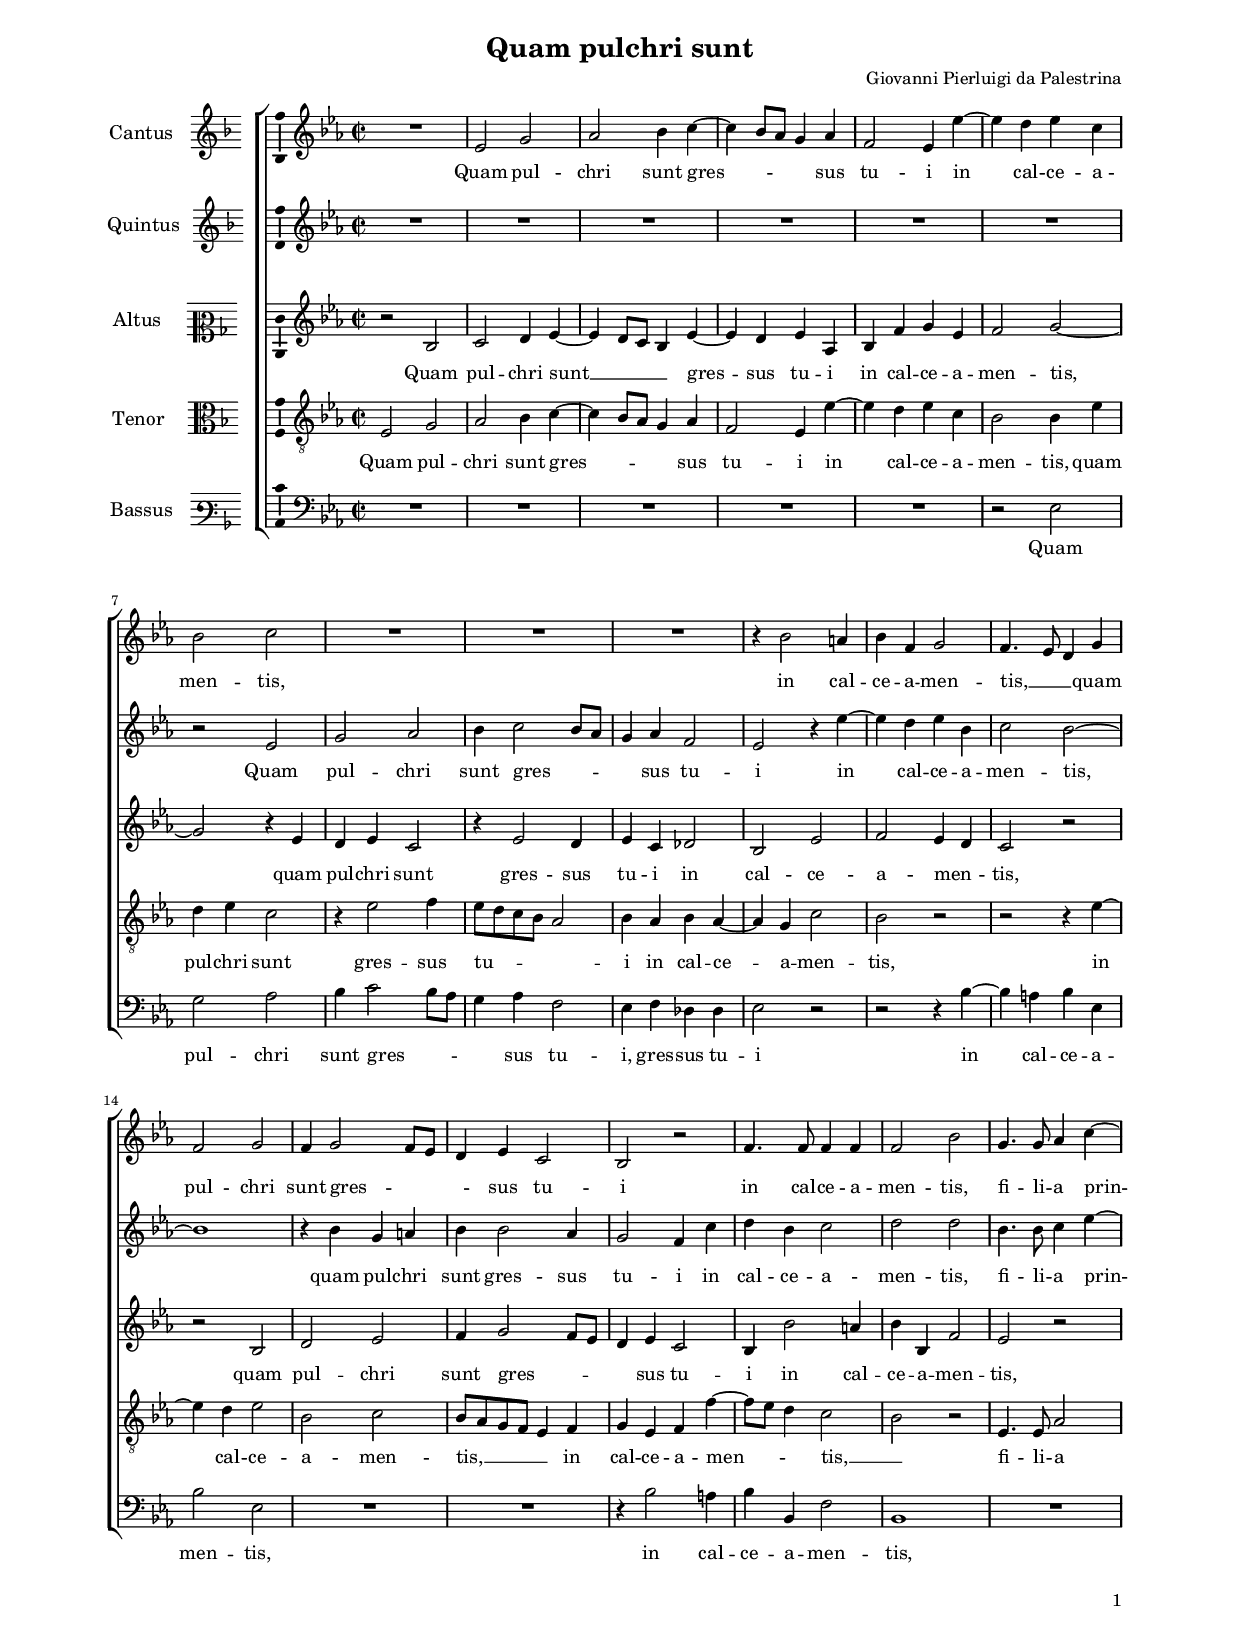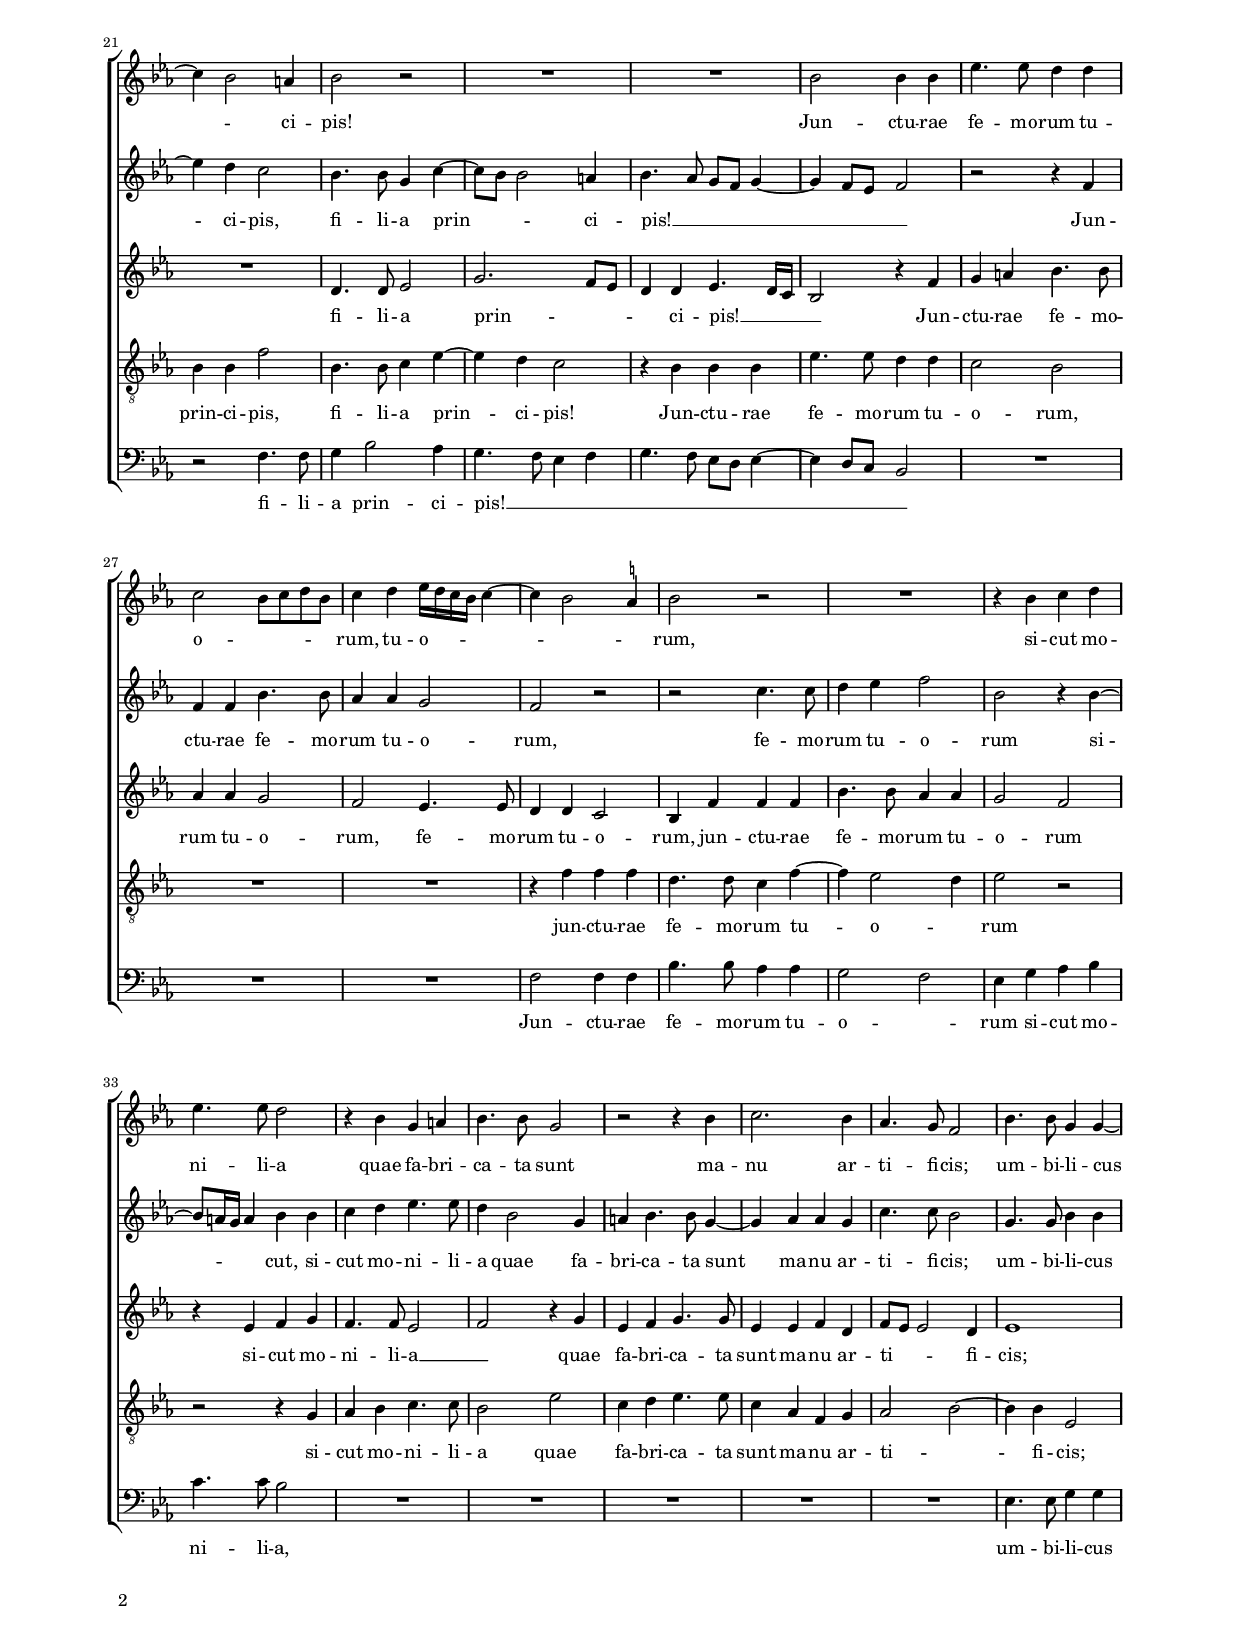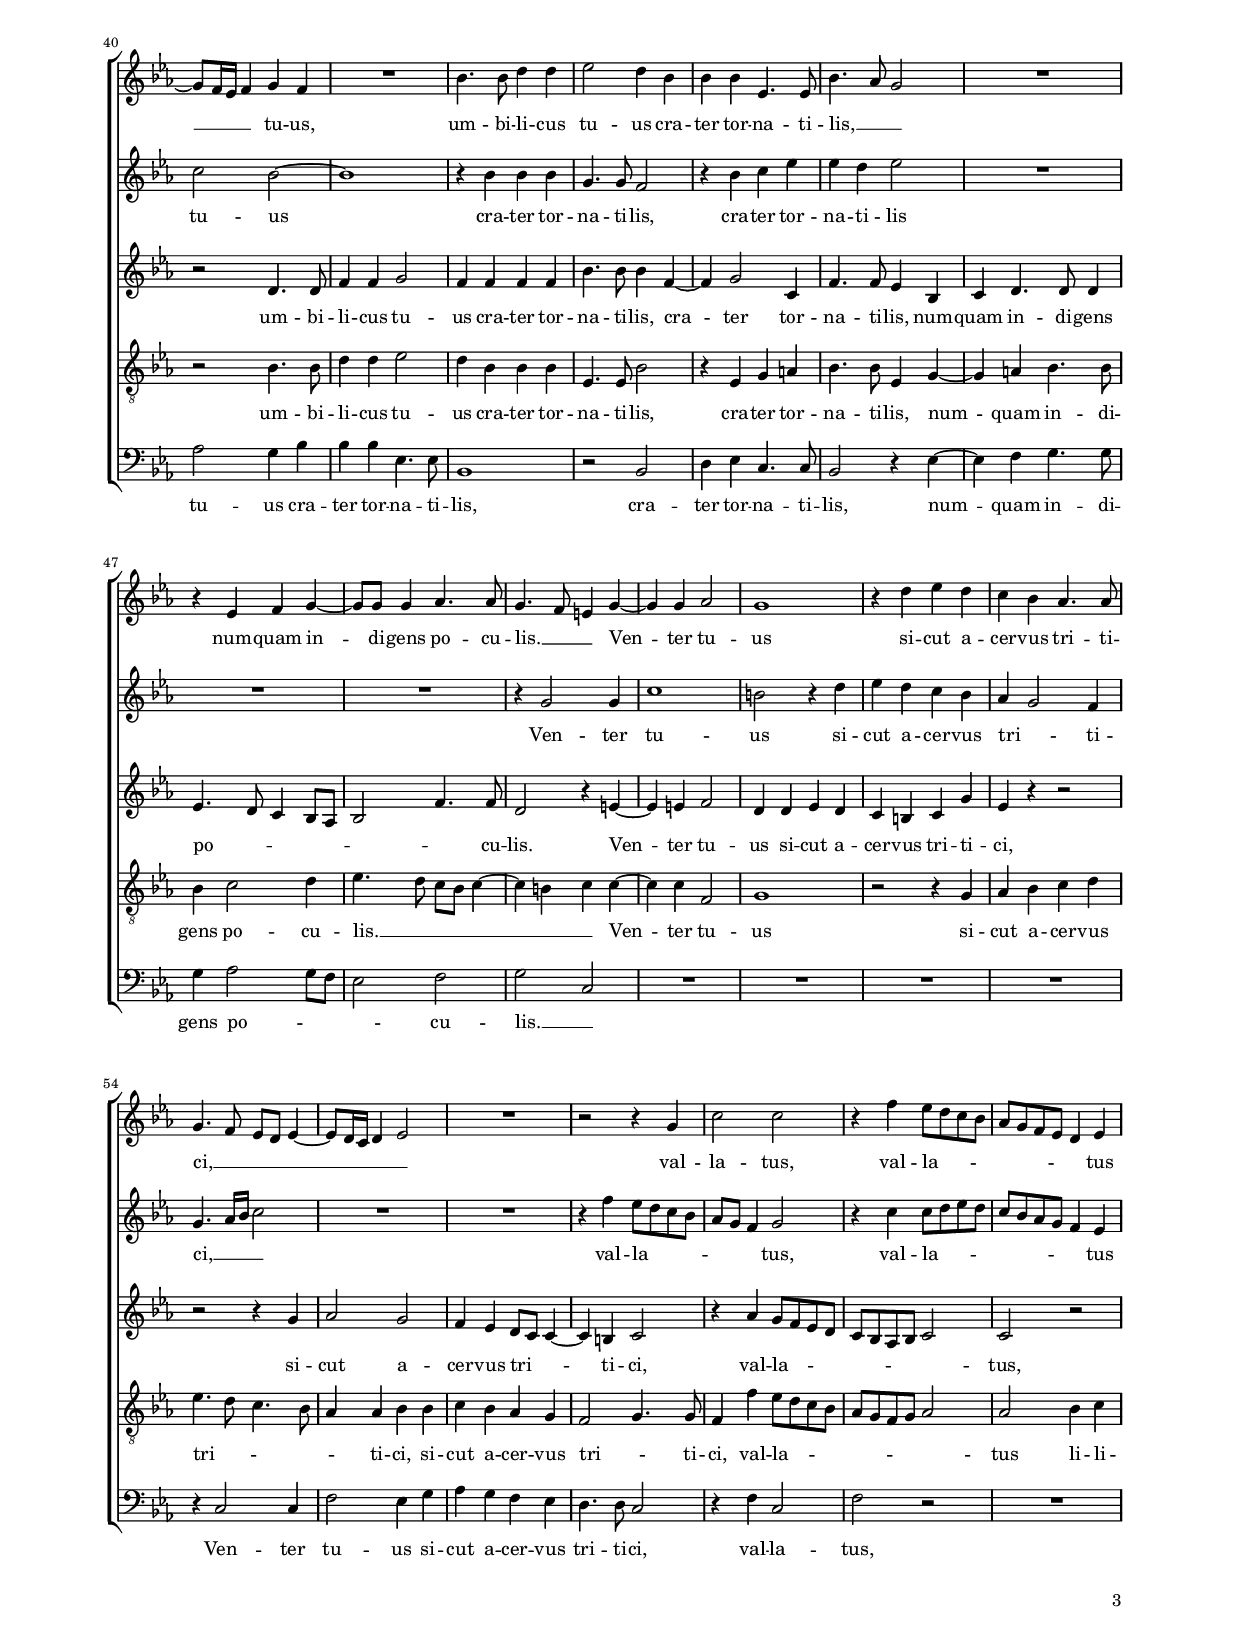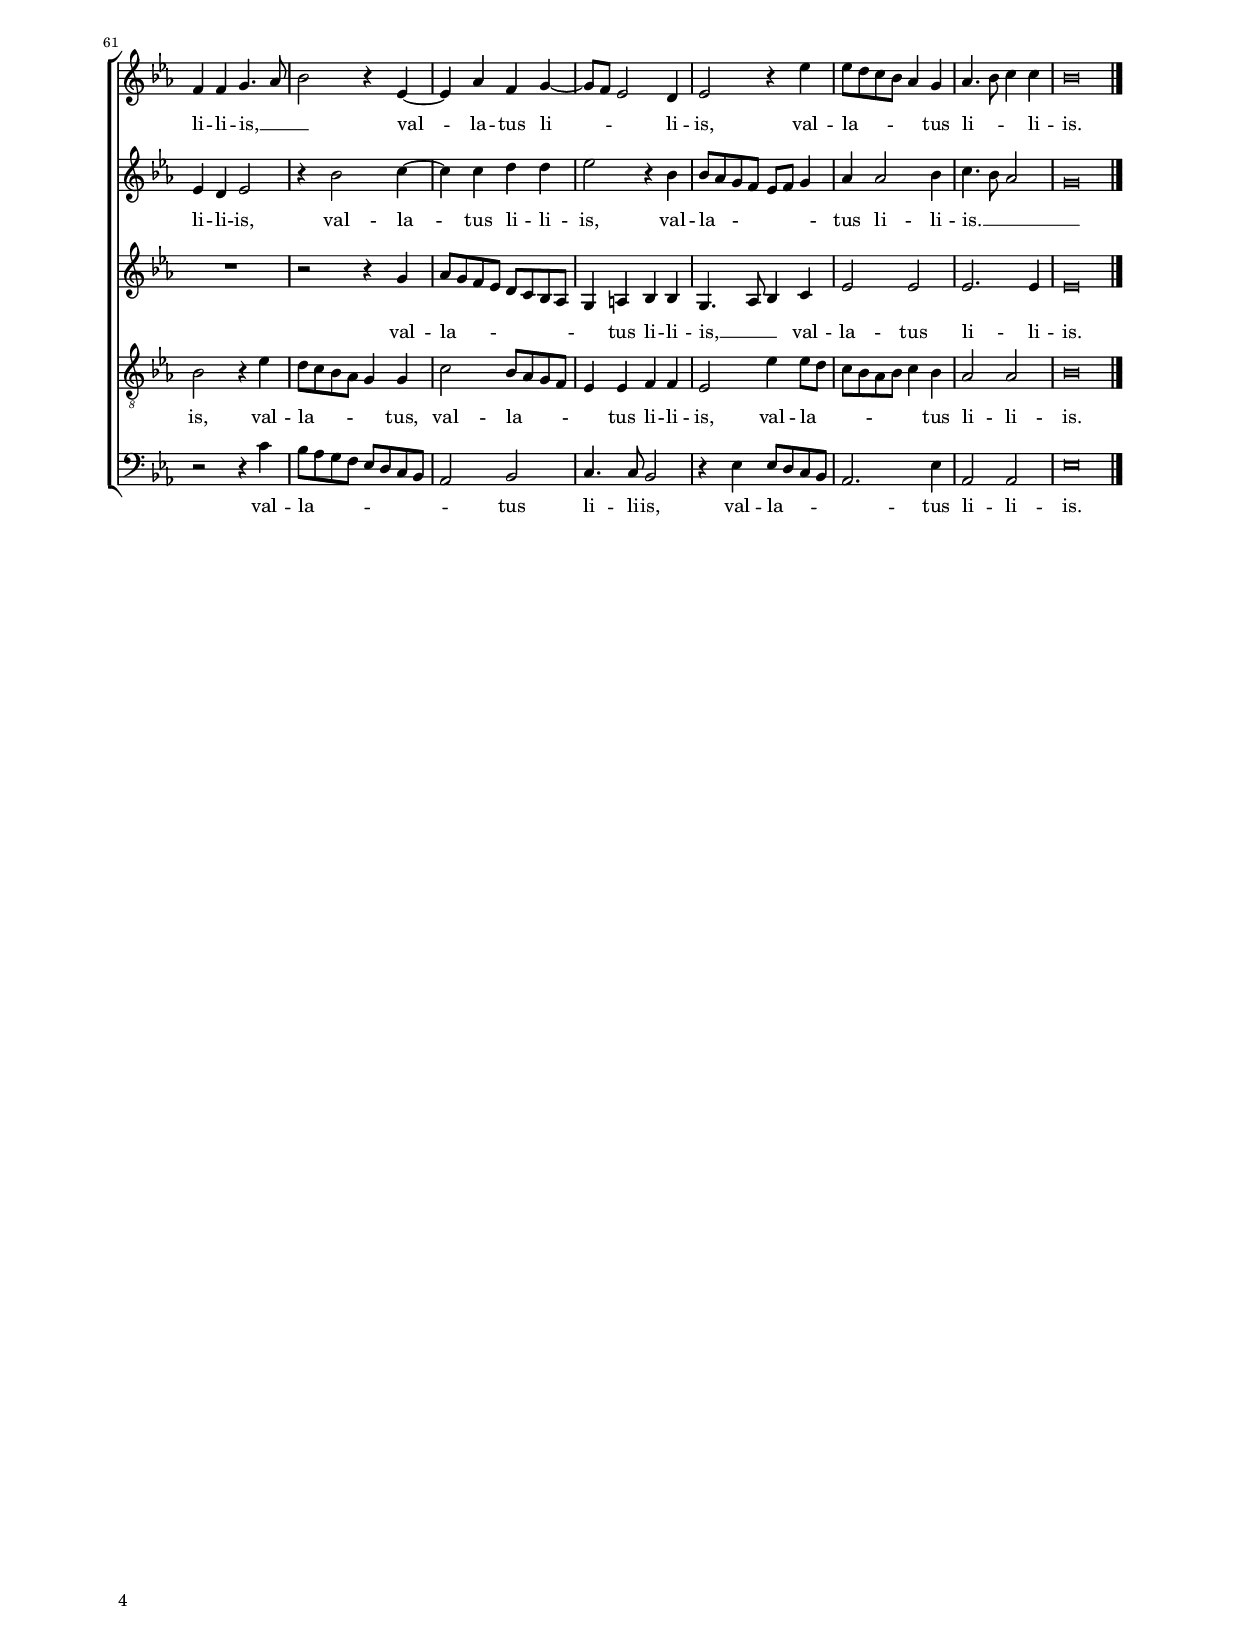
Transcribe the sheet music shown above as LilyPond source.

\header
{
  title="Quam pulchri sunt"
  composer="Giovanni Pierluigi da Palestrina"
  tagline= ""
}

\version "2.24.0"
\language deutsch
#(set-global-staff-size 15)
% #(set-default-paper-size "letter")
#(ly:set-option 'point-and-click #f)


\paper
	{
	top-margin = 1.8 \cm
	bottom-margin = 1.2 \cm
	left-margin = 2 \cm
	right-margin = 2 \cm
	ragged-bottom = ##f
	ragged-last-bottom = ##t
	print-page-number = ##f
	system-system-spacing = #'((basic-distance . 16) (minimum-distance . 14) (padding . 5) (strechability . 150))
	oddFooterMarkup=\markup   \fill-line { "" \fromproperty #'page:page-number-string }
	evenFooterMarkup=\markup  \fill-line { \fromproperty #'page:page-number-string "" }
	last-bottom-spacing = #'((basic-distance . 12) (minimum-distance . 7) (padding . 4))
%	systems-per-page = 3
%	page-count = 3
%	min-systems-per-page = 3
	markup-system-spacing.basic-distance = #12
	}

	
global = {
	\key f \major
	\time 2/2
	\set Score.tempoHideNote = ##t
	\tempo 4 = 95
	\skip 1*67
	\set Score.measureLength = #(ly:make-moment 2/1)
	\skip 1*2 \bar "|."
	}

	ficta = { \once \set suggestAccidentals = ##t }

	forget = #(define-music-function (music) (ly:music?) #{
		\accidentalStyle forget
		$music
		\accidentalStyle default
		#})

	m = \melisma
	me = \melismaEnd
%	\mark \markup { \fontsize #-3 \note  {2} #1 = \fontsize #-3 \note {2.} #1 }



incipitcantus = \markup { \score {
	{
	\set Staff.instrumentName = \markup { \fontsize #1 "Cantus" }
	\key f \major
	\clef violin
	s4 \bar ""
	}
	\layout  {
	raggedright = ##t
	indent = 1.6 \cm
	line-width = 2.4\cm
	\context { \Staff \remove Time_signature_engraver }
	\override Staff.Clef.Y-extent = #'(0 . 0)
	}} \hspace #1 }
	 
      
incipitquintus = \markup { \score {
	{
	\set Staff.instrumentName = \markup { \fontsize #1 "Quintus" }
	\key f \major
	\clef violin
	s4 \bar ""
	}
	\layout  {
	raggedright = ##t
	indent = 1.6 \cm
	line-width = 2.4\cm
	\context { \Staff \remove Time_signature_engraver }
	\override Staff.Clef.Y-extent = #'(0 . 0)
	}} \hspace #1 }
    

incipitaltus = \markup { \score {
	{
	\set Staff.instrumentName = \markup { \fontsize #1 "Altus" }
	\key f \major
	\clef mezzosoprano
	s4 \bar ""
	}
	\layout  {
	raggedright = ##t
	indent = 1.6 \cm
	line-width = 2.4\cm
	\context { \Staff \remove Time_signature_engraver }
	\override Staff.Clef.Y-extent = #'(0 . 0)
	}} \hspace #1 }
    

incipittenor = \markup { \score {
	{
	\set Staff.instrumentName = \markup { \fontsize #1 "Tenor" }
	\key f \major
	\clef alto
	s4 \bar ""
	}
	\layout  {
	raggedright = ##t
	indent = 1.6 \cm
	line-width = 2.4\cm
	\context { \Staff \remove Time_signature_engraver }
	\override Staff.Clef.Y-extent = #'(0 . 0)
	}} \hspace #1 }
      
      
incipitbassus = \markup { \score {
	{
	\set Staff.instrumentName = \markup { \fontsize #1 "Bassus" }
	\key f \major
	\clef varbaritone
	s4 \bar ""
	}
	\layout  {
	raggedright = ##t
	indent = 1.6 \cm
	line-width = 2.4\cm
	\context { \Staff \remove Time_signature_engraver }
	\override Staff.Clef.Y-extent = #'(0 . 0)
	}} \hspace #1 }


cantus =  \relative c''
	{
	R1
	f,2 a
	b2 c4 d~
	d4 c8 b a4 b
%5
	g2 f4 f'~ |
	f4 e f d
	c2 d
	R1
	R1
%10
	R1 |
	r4 c2 h4
	c4 g a2
	g4. f8 e4 a
	g2 a
%15
	g4 a2 g8 f |
	e4 f d2
	c2 r
	g'4. g8 g4 g
	g2 c
%20
	a4. a8 b4 d~ |
	d4 c2 h4
	c2 r
	R1
	R1
%25
	c2 c4 c |
	f4. f8 e4 e
	d2 c8 d e c
	d4 e f16 e d c d4~
	d4 c2 \ficta h4
%30
	c2 r |
	R1
	r4 c d e
	f4. f8 e2
	r4 c a h
%35
	c4. c8 a2 |
	r2 r4 c
	d2. c4
	b4. a8 g2
	c4. c8 a4 a~
%40
	a8 g16 f g4 a g |
	R1
	c4. c8 e4 e
	f2 e4 c
	c4 c f,4. f8
%45
	c'4. b8 a2 |
	R1
	r4 f g a~
	a8 a a4 b4. b8
	a4. g8 fis4 a~
%50
	a4 a b2 |
	a1
	r4 e' f e
	d4 c b4. b8
	a4. g8 f e f4~
%55
	f8 e16 d e4 f2 |
	R1
	r2 r4 a
	d2 d
	r4 g f8 e d c
%60
	b8 a g f e4 f |
	g4 g a4. b8
	c2 r4 f,~
	f4 b g a~
	a8 g f2 e4
%65
	f2 r4 f' |
	f8 e d c b4 a
	b4. c8 d4 d
	c\breve |
	}


quintus =  \relative c''
	{
	R1
	R1
	R1
	R1
%5
	R1 |
	R1
	r2 f,
	a2 b
	c4 d2 c8 b
%10
	a4 b g2 |
	f2 r4 f'~
	f4 e f c
	d2 c~
	c1
%15
	r4 c a h |
	c4 c2 b4
	a2 g4 d'
	e4 c d2
	e2 e
%20
	c4. c8 d4 f~ |
	f4 e d2
	c4. c8 a4 d~
	d8 c c2 h4
	c4. b8 a g a4~
%25
	a4 g8 f g2 |
	r2 r4 g
	g4 g c4. c8
	b4 b a2
	g2 r
%30
	r2 d'4. d8 |
	e4 f g2
	c,2 r4 c~
	c8 h16 a h4 c c
	d4 e f4. f8
%35
	e4 c2 a4 |
	h4 c4. c8 a4~
	a4 b b a
	d4. d8 c2
	a4. a8 c4 c
%40
	d2 c~ |
	c1
	r4 c c c
	a4. a8 g2
	r4 c d f
%45
	f4 e f2 |
	R1
	R1
	R1
	r4 a,2 a4
%50
	d1 |
	cis2 r4 e
	f4 e d c
	b4 a2 g4
	a4. b16 c d2
%55
	R1 |
	R1
	r4 g f8 e d c
	b8 a g4 a2
	r4 d d8 e f e
%60
	d8 c b a g4 f |
	f4 e f2
	r4 c'2 d4~
	d4 d e e
	f2 r4 c
%65
	c8 b a g f g a4 |
	b4 b2 c4
	d4. c8 b2
	a\breve |
	}


altus =  \relative c'
	{
	r2 c
	d2 e4 f~
	f4 e8 d c4 f~
	f4 e f b,
%5
	c4 g' a f |
	g2 a~
	a2 r4 f
	e4 f d2
	r4 f2 e4
%10
	f4 d es2 |
	c2 f
	g2 f4 e
	d2 r
	r2 c
%15
	e2 f |
	g4 a2 g8 f
	e4 f d2
	c4 c'2 h4
	c4 c, g'2
%20
	f2 r |
	R1
	e4. e8 f2
	a2. g8 f
	e4 e f4. e16 d
	c2 r4 g'
%25
	a4 h c4. c8 |
	b4 b a2 
	g2 f4. f8
	e4 e d2
	c4 g' g g
%30
	c4. c8 b4 b |
	a2 g
	r4 f g a
	g4. g8 f2
	g2 r4 a
%35
	f4 g a4. a8 |
	f4 f g e
	g8 f f2 e4
	f1
	r2 e4. e8
%40
	g4 g a2 |
	g4 g g g
	c4. c8 c4 g~
	g4 a2 d,4
	g4. g8 f4 c
%45
	d4 e4. e8 e4 |
	f4. e8 d4 c8 b
	c2 g'4. g8
	e2 r4 fis~
	fis fis g2
%50
	e4 e f e |
	d4 cis d a'
	f4 r r2
	r2 r4 a
	b2 a
%55
	g4 f e8 d d4~ |
	d4 cis d2
	r4 b' a8 g f e
	d8 c b c d2
	d2 r
%60
	R1 |
	r2 r4 a'
	b8 a g f e d c b
	a4 h c c
	a4. b8 c4 d
%65
	f2 f |
	f2. f4
	f\breve |
	}


tenor  =  \relative c'
	{
	f,2 a
	b2 c4 d~
	d4 c8 b a4 b
	g2 f4 f'~
%5
	f4 e f d |
	c2 c4 f
	e4 f d2
	r4 f2 g4
	f8 e d c b2
%10
	c4 b c b~ |
	b4 a d2
	c2 r
	r2 r4 f~
	f4 e f2
%15
	c2 d |
	c8 b a g f4 g
	a4 f g g'~
	g8 f e4 d2
	c2 r
%20
	f,4. f8 b2 |
	c4 c g'2
	c,4. c8 d4 f~
	f4 e d2
	r4 c c c
%25
	f4. f8 e4 e |
	d2 c
	R1
	R1
	r4 g' g g
%30
	e4. e8 d4 g~ |
	g4 f2 e4
	f2 r
	r2 r4 a,
	b4 c d4. d8
%35
	c2 f |
	d4 e f4. f8
	d4 b g a
	b2 c~
	c4 c f,2
%40
	r2 c'4. c8 |
	e4 e f2
	e4 c c c
	f,4. f8 c'2
	r4 f, a h
%45
	c4. c8 f,4 a~ |
	a4 h c4. c8
	c4 d2 e4
	f4. e8 d c d4~
	d4 cis d d~
%50
	d4 d g,2 |
	a1
	r2 r4 a
	b4 c d e
	f4. e8 d4. c8
%55
	b4 b c c |
	d4 c b a
	g2 a4. a8
	g4 g' f8 e d c
	b8 a g a b2
%60
	b2 c4 d |
	c2 r4 f
	e8 d c b a4 a
	d2 c8 b a g
	f4 f g g
%65
	f2 f'4 f8 e |
	d8 c b c d4 c
	b2 b
	c\breve |
	}


bassus  =  \relative c
	{
	R1
	R1
	R1
	R1
%5
	R1 |
	r2 f
	a2 b
	c4 d2 c8 b
	a4 b g2
%10
	f4 g es es |
	f2 r
	r2 r4 c'~
	c4 h c f,
	c'2 f,
%15
	R1 |
	R1
	r4 c'2 h4
	c4 c, g'2
	c,1
%20
	R1 |
	r2 g'4. g8
	a4 c2 b4
	a4. g8 f4 g
	a4. g8 f e f4~
%25
	f4 e8 d c2 |
	R1
	R1
	R1
	g'2 g4 g
%30
	c4. c8 b4 b |
	a2 g
	f4 a b c
	d4. d8 c2
	R1
%35
	R1 |
	R1
	R1
	R1
	f,4. f8 a4 a
%40
	b2 a4 c |
	c4 c f,4. f8
	c1 r2 c
	e4 f d4. d8
	c2 r4 f~
%45
	f4 g a4. a8 |
	a4 b2 a8 g
	f2 g
	a2 d,
	R1
%50
	R1 |
	R1
	R1
	r4 d2 d4
	g2 f4 a
%55
	b4 a g f |
	e4. e8 d2
	r4 g d2
	g2 r
	R1
%60
	r2 r4 d' |
	c8 b a g f e d c
	b2 c
	d4. d8 c2
	r4 f f8 e d c
%65
	b2. f'4 |
	b,2 b
	f'\breve |
	}


lyricscantus = \lyricmode {
	Quam pul -- chri sunt gres -- _ _ _ sus tu -- i in cal -- ce -- a -- men -- tis,
	in cal -- ce -- a -- men -- tis, __ _ _
	quam pul -- chri sunt gres -- _ _ _ sus tu -- i in cal -- ce -- a -- men -- tis,
	fi -- li -- a prin -- _ ci -- pis!
	Jun -- ctu -- rae fe -- mo -- rum tu -- o -- _ _ _ _ rum,
	tu -- o -- _ _ _ _ _ _ rum,
	si -- cut mo -- ni -- li -- a
	quae fa -- bri -- ca -- ta sunt ma -- nu ar -- ti -- fi -- cis;
	um -- bi -- li -- cus __ _ _ _ tu -- us,
	um -- bi -- li -- cus tu -- us cra -- ter tor -- na -- ti -- lis, __ _ _
	num -- quam in -- di -- gens po -- cu -- lis. __ _ _
	Ven -- ter tu -- us si -- cut a -- cer -- vus tri -- ti -- ci, __ _ _ _ _ _ _ _ _
	val -- la -- tus,
	val -- la -- _ _ _ _ _ _ _ _ tus li -- li -- is, __ _ _
	val -- la -- tus li -- _ _ li -- is,
	val -- la -- _ _ _ _ tus li -- _ _ li -- is.
	}


lyricsquintus = \lyricmode {
	Quam pul -- chri sunt gres -- _ _ _ sus tu -- i in cal -- ce -- a -- men -- tis,
	quam pul -- chri sunt gres -- sus tu -- i in cal -- ce -- a -- men -- tis,
	fi -- li -- a prin -- ci -- pis,
	fi -- li -- a prin -- _ _ ci -- pis! __ _ _ _ _ _ _ _
	Jun -- ctu -- rae fe -- mo -- rum tu -- o -- rum,
	fe -- mo -- rum tu -- o -- rum
	si -- _ _ _ cut,
	si -- cut mo -- ni -- li -- a
	quae fa -- bri -- ca -- ta sunt ma -- nu ar -- ti -- fi -- cis;
	um -- bi -- li -- cus tu -- us cra -- ter tor -- na -- ti -- lis,
	cra -- ter tor -- na -- ti -- lis
	Ven -- ter tu -- us si -- cut a -- cer -- vus tri -- _ ti -- ci, __ _ _ _
	val -- la -- _ _ _ _ _ _ tus,
	val -- la -- _ _ _ _ _ _ _ _ tus li -- li -- is,
	val -- la -- tus li -- li -- is,
	val -- la -- _ _ _ _ _ _ tus li -- li -- is. __ _ _ _
	}


lyricsaltus = \lyricmode {
	Quam pul -- chri sunt __ _ _ _ gres -- sus tu -- i in cal -- ce -- a -- men -- tis,
	quam pul -- chri sunt gres -- sus tu -- i in cal -- ce -- a -- men -- _ tis,
	quam pul -- chri sunt gres -- _ _ _ sus tu -- i in cal -- ce -- a -- men -- tis,
	fi -- li -- a prin -- _ _ _ ci -- pis! __ _ _ _
	Jun -- ctu -- rae fe -- mo -- rum tu -- o -- rum,
	fe -- mo -- rum tu -- o -- rum,
	jun -- ctu -- rae fe -- mo -- rum tu -- o -- rum
	si -- cut mo -- ni -- li -- a __ _
	quae fa -- bri -- ca -- ta sunt ma -- nu ar -- ti -- _ _ fi -- cis;
	um -- bi -- li -- cus tu -- us cra -- ter tor -- na -- ti -- lis,
	cra -- ter tor -- na -- ti -- lis,
	num -- quam in -- di -- gens po -- _ _ _ _ _ _ cu -- lis.
	Ven -- ter tu -- us si -- cut a -- cer -- vus tri -- ti -- ci,
	si -- cut a -- cer -- vus tri -- _ _ ti -- ci,
	val -- la -- _ _ _ _ _ _ _ _ tus,
	val -- la -- _ _ _ _ _ _ _ _ tus li -- li -- is, __ _ _ 
	val -- la -- tus li -- li -- is.
	}


lyricstenor = \lyricmode {
	Quam pul -- chri sunt gres -- _ _ _ sus tu -- i in cal -- ce -- a -- men -- tis,
	quam pul -- chri sunt gres -- sus tu -- _ _ _ _ i in cal -- ce -- a -- men -- tis,
	in cal -- ce -- a -- men -- tis, __ _ _ _ _
	in cal -- ce -- a -- men -- _ _ tis, __ _
	fi -- li -- a prin -- ci -- pis,
	fi -- li -- a prin -- ci -- pis!
	Jun -- ctu -- rae fe -- mo -- rum tu -- o -- rum,
	jun -- ctu -- rae fe -- mo -- rum tu -- o -- _ rum
	si -- cut mo -- ni -- li -- a
	quae fa -- bri -- ca -- ta sunt ma -- nu ar -- ti -- _ fi -- cis;
	um -- bi -- li -- cus tu -- us cra -- ter tor -- na -- ti -- lis,
	cra -- ter tor -- na -- ti -- lis,
	num -- quam in -- di -- gens po -- cu -- lis. __ _ _ _ _ _ _
	Ven -- ter tu -- us si -- cut a -- cer -- vus tri -- _ _ _ _ ti -- ci,
	si -- cut a -- cer -- vus tri -- _ ti -- ci,
	val -- la -- _ _ _ _ _ _ _ _ tus li -- li -- is,
	val -- la -- _ _ _ _ tus,
	val -- la -- _ _ _ _ tus li -- li -- is,
	val -- la -- _ _ _ _ _ _ tus li -- li -- is.
	}


lyricsbassus = \lyricmode {
	Quam pul -- chri sunt gres -- _ _ _ sus tu -- i,
	gres -- sus tu -- i in cal -- ce -- a -- men -- tis,
	in cal -- ce -- a -- men -- tis,
	fi -- li -- a prin -- ci -- pis! __ _ _ _ _ _ _ _ _ _ _ _
	Jun -- ctu -- rae fe -- mo -- rum tu -- o -- _ rum
	si -- cut mo -- ni -- li -- a,
	um -- bi -- li -- cus tu -- us cra -- ter tor -- na -- ti -- lis,
	cra -- ter tor -- na -- ti -- lis,
	num -- quam in -- di -- gens po -- _ _ _ cu -- lis. __ _
	Ven -- ter tu -- us si -- cut a -- cer -- vus tri -- ti -- ci,
	val -- la -- tus,
	val -- la -- _ _ _ _ _ _ _ _ tus li -- li -- is,
	val -- la -- _ _ _ _ tus li -- li -- is.
	}


\score
{  
	\transpose f es {
	\new ChoirStaff \with { \override StaffGrouper.staff-staff-spacing.basic-distance = #12 }
	<<

	\new Staff << \global
	\new Voice="v1" {
		\set Staff.instrumentName=\incipitcantus
%		\set Staff.instrumentName= "S"
		\set Staff.midiInstrument = "reed organ"
		\clef violin
		\cantus }
	\new Lyrics \lyricsto "v1" {\lyricscantus }
	>>


	\new Staff << \global
	\new Voice="v5" {
		\set Staff.instrumentName=\incipitquintus
%		\set Staff.instrumentName= "Q"
		\set Staff.midiInstrument = "reed organ"
		\clef violin
		\quintus}
	\new Lyrics \lyricsto "v5" {\lyricsquintus }
	>>


	\new Staff << \global
	\new Voice="v2" {
		\set Staff.instrumentName=\incipitaltus
%		\set Staff.instrumentName= "A"
		\set Staff.midiInstrument = "reed organ"
		\clef violin % "G_8"
		\altus}
	\new Lyrics \lyricsto "v2" {\lyricsaltus }
	>>


	\new Staff << \global
	\new Voice="v3" {
		\set Staff.instrumentName=\incipittenor
%		\set Staff.instrumentName= "T"
		\set Staff.midiInstrument = "reed organ"
		\clef "G_8"
		\tenor }
	\new Lyrics \lyricsto "v3" {\lyricstenor }
	>>


	\new Staff << \global
	\new Voice="v4" {
		\set Staff.instrumentName=\incipitbassus
%		\set Staff.instrumentName= "B"
		\set Staff.midiInstrument = "reed organ"
		\clef bass 
		\bassus }
	\new Lyrics \lyricsto "v4" {\lyricsbassus}
	>>

	>>
	} % transpose

	\layout
	{
	indent = 2.5\cm
	\context { \Lyrics \override VerticalAxisGroup.nonstaff-relatedstaff-spacing.padding = #1.4 }
%	\context { \Lyrics \override LyricText.font-size = #1 }
	\context { \Staff \override TimeSignature.break-visibility = #end-of-line-invisible }
	\context { \Staff \consists Ambitus_engraver }
	\context { \Score \override BarNumber.padding = #2 }
	\context { \Voice \override NoteHead.style = #'baroque }
	}

\midi
	{
	
	}

}


% EOF
